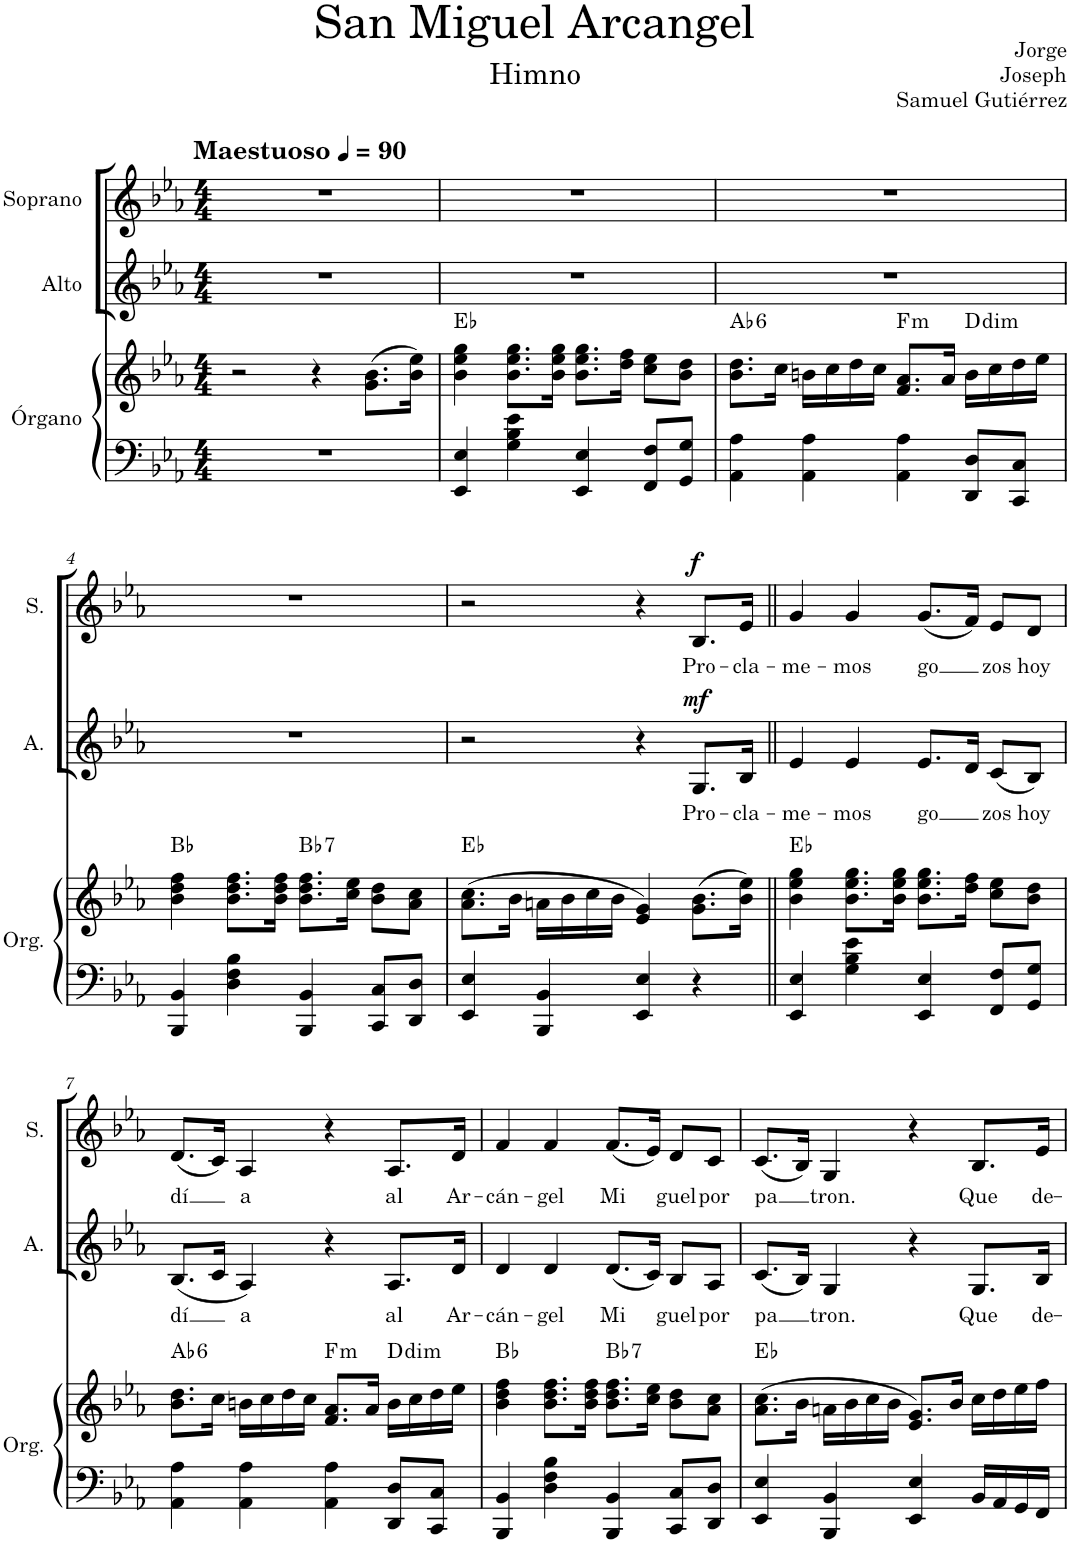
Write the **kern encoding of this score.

**kern	**kern	**harte	**kern	**text	**dynam	**kern	**text	**dynam
*part3	*part3	*part3	*part2	*part2	*part2	*part1	*part1	*part1
*staff4	*staff3	*	*staff2	*staff2	*staff2	*staff1	*staff1	*staff1
*I"Órgano	*	*	*I"Alto	*	*	*I"Soprano	*	*
*	*	*	*I'A.	*	*	*I'S.	*	*
*clefF4	*clefG2	*	*clefG2	*	*	*clefG2	*	*
*k[b-e-a-]	*k[b-e-a-]	*	*k[b-e-a-]	*	*	*k[b-e-a-]	*	*
*M4/4	*M4/4	*	*M4/4	*	*	*M4/4	*	*
*MM90	*MM90	*	*MM90	*	*	*MM90	*	*
=1	=1	=1	=1	=1	=1	=1	=1	=1
!	!	!	!	!	!	!LO:TX:a:B:t=Maestuoso	!	!
1r	2r	.	1r	.	.	1r	.	.
.	4r	.	.	.	.	.	.	.
.	(8.g\ 8.b-\L	.	.	.	.	.	.	.
.	16b-\ 16ee-\Jk)	.	.	.	.	.	.	.
=2	=2	=2	=2	=2	=2	=2	=2	=2
4EE-/ 4E-/	4b-\ 4ee-\ 4gg\	Eb:maj	1r	.	.	1r	.	.
4G\ 4B-\ 4e-\	8.b-\ 8.ee-\ 8.gg\L	.	.	.	.	.	.	.
.	16b-\ 16ee-\ 16gg\Jk	.	.	.	.	.	.	.
4EE-/ 4E-/	8.b-\ 8.ee-\ 8.gg\L	.	.	.	.	.	.	.
.	16dd\ 16ff\Jk	.	.	.	.	.	.	.
8FF/ 8F/L	8cc\ 8ee-\L	.	.	.	.	.	.	.
8GG/ 8G/J	8b-\ 8dd\J	.	.	.	.	.	.	.
=3	=3	=3	=3	=3	=3	=3	=3	=3
!	!	!LO:H:kt=6	!	!	!	!	!	!
4AA-\ 4A-\	8.b-\ 8.dd\L	Ab:maj6	1r	.	.	1r	.	.
.	16cc\Jk	.	.	.	.	.	.	.
4AA-\ 4A-\	16bn\LL	.	.	.	.	.	.	.
.	16cc\	.	.	.	.	.	.	.
.	16dd\	.	.	.	.	.	.	.
.	16cc\JJ	.	.	.	.	.	.	.
!	!	!LO:H:kt=m	!	!	!	!	!	!
4AA-\ 4A-\	8.f/ 8.a-/L	F:min	.	.	.	.	.	.
.	16a-/Jk	.	.	.	.	.	.	.
!	!	!LO:H:kt=dim	!	!	!	!	!	!
8DD/ 8D/L	16b\LL	D:dim	.	.	.	.	.	.
.	16cc\	.	.	.	.	.	.	.
8CC/ 8C/J	16dd\	.	.	.	.	.	.	.
.	16ee-\JJ	.	.	.	.	.	.	.
!!LO:LB:g=z
=4	=4	=4	=4	=4	=4	=4	=4	=4
4BBB-/ 4BB-/	4b-\ 4dd\ 4ff\	Bb:maj	1r	.	.	1r	.	.
4D\ 4F\ 4B-\	8.b-\ 8.dd\ 8.ff\L	.	.	.	.	.	.	.
.	16b-\ 16dd\ 16ff\Jk	.	.	.	.	.	.	.
!	!	!LO:H:kt=7	!	!	!	!	!	!
4BBB-/ 4BB-/	8.b-\ 8.dd\ 8.ff\L	Bb:7	.	.	.	.	.	.
.	16cc\ 16ee-\Jk	.	.	.	.	.	.	.
8CC/ 8C/L	8b-\ 8dd\L	.	.	.	.	.	.	.
8DD/ 8D/J	8a-\ 8cc\J	.	.	.	.	.	.	.
=5	=5	=5	=5	=5	=5	=5	=5	=5
4EE-/ 4E-/	(8.a-\ 8.cc\L	Eb:maj	2r	.	.	2r	.	.
.	16b-\Jk	.	.	.	.	.	.	.
4BBB-/ 4BB-/	16an\LL	.	.	.	.	.	.	.
.	16b-\	.	.	.	.	.	.	.
.	16cc\	.	.	.	.	.	.	.
.	16b-\JJ	.	.	.	.	.	.	.
4EE-/ 4E-/	4e-/ 4g/)	.	4r	.	.	4r	.	.
!	!	!	!	!LO:LY:b	!LO:DY:a	!	!LO:LY:b	!LO:DY:a
4r	(8.g\ 8.b-\L	.	8.G/L	Pro-	mf	8.B-/L	Pro-	f
!	!	!	!	!LO:LY:b	!	!	!LO:LY:b	!
.	16b-\ 16ee-\Jk)	.	16B-/Jk	-cla-	.	16e-/Jk	-cla-	.
=6||	=6||	=6||	=6||	=6||	=6||	=6||	=6||	=6||
!	!	!	!	!LO:LY:b	!	!	!LO:LY:b	!
4EE-/ 4E-/	4b-\ 4ee-\ 4gg\	Eb:maj	4e-/	-me-	.	4g/	-me-	.
!	!	!	!	!LO:LY:b	!	!	!LO:LY:b	!
4G\ 4B-\ 4e-\	8.b-\ 8.ee-\ 8.gg\L	.	4e-/	-mos	.	4g/	-mos	.
.	16b-\ 16ee-\ 16gg\Jk	.	.	.	.	.	.	.
!	!	!	!	!LO:LY:b	!	!	!LO:LY:b	!
4EE-/ 4E-/	8.b-\ 8.ee-\ 8.gg\L	.	8.e-/L	-go	.	(8.g/L	-go	.
.	16dd\ 16ff\Jk	.	16d/Jk	.	.	16f/Jk)	.	.
!	!	!	!	!LO:LY:b	!	!	!LO:LY:b	!
8FF/ 8F/L	8cc\ 8ee-\L	.	(8c/L	zos	.	8e-/L	zos	.
!	!	!	!	!LO:LY:b	!	!	!LO:LY:b	!
8GG/ 8G/J	8b-\ 8dd\J	.	8B-/J)	hoy	.	8d/J	hoy	.
!!LO:LB:g=z
=7	=7	=7	=7	=7	=7	=7	=7	=7
!	!	!LO:H:kt=6	!	!LO:LY:b	!	!	!LO:LY:b	!
4AA-\ 4A-\	8.b-\ 8.dd\L	Ab:maj6	(8.B-/L	dí	.	(8.d/L	dí	.
.	16cc\Jk	.	16c/Jk	.	.	16c/Jk)	.	.
!	!	!	!	!LO:LY:b	!	!	!LO:LY:b	!
4AA-\ 4A-\	16bn\LL	.	4A-/)	a	.	4A-/	a	.
.	16cc\	.	.	.	.	.	.	.
.	16dd\	.	.	.	.	.	.	.
.	16cc\JJ	.	.	.	.	.	.	.
!	!	!LO:H:kt=m	!	!	!	!	!	!
4AA-\ 4A-\	8.f/ 8.a-/L	F:min	4r	.	.	4r	.	.
.	16a-/Jk	.	.	.	.	.	.	.
!	!	!LO:H:kt=dim	!	!LO:LY:b	!	!	!LO:LY:b	!
8DD/ 8D/L	16b\LL	D:dim	8.A-/L	al	.	8.A-/L	al	.
.	16cc\	.	.	.	.	.	.	.
8CC/ 8C/J	16dd\	.	.	.	.	.	.	.
!	!	!	!	!LO:LY:b	!	!	!LO:LY:b	!
.	16ee-\JJ	.	16d/Jk	Ar-	.	16d/Jk	Ar-	.
=8	=8	=8	=8	=8	=8	=8	=8	=8
!	!	!	!	!LO:LY:b	!	!	!LO:LY:b	!
4BBB-/ 4BB-/	4b-\ 4dd\ 4ff\	Bb:maj	4d/	-cán-	.	4f/	-cán-	.
!	!	!	!	!LO:LY:b	!	!	!LO:LY:b	!
4D\ 4F\ 4B-\	8.b-\ 8.dd\ 8.ff\L	.	4d/	-gel	.	4f/	-gel	.
.	16b-\ 16dd\ 16ff\Jk	.	.	.	.	.	.	.
!	!	!LO:H:kt=7	!	!LO:LY:b	!	!	!LO:LY:b	!
4BBB-/ 4BB-/	8.b-\ 8.dd\ 8.ff\L	Bb:7	(8.d/L	Mi	.	(8.f/L	Mi	.
.	16cc\ 16ee-\Jk	.	16c/Jk)	.	.	16e-/Jk)	.	.
!	!	!	!	!LO:LY:b	!	!	!LO:LY:b	!
8CC/ 8C/L	8b-\ 8dd\L	.	8B-/L	-guel	.	8d/L	-guel	.
!	!	!	!	!LO:LY:b	!	!	!LO:LY:b	!
8DD/ 8D/J	8a-\ 8cc\J	.	8A-/J	por	.	8c/J	por	.
=9	=9	=9	=9	=9	=9	=9	=9	=9
!	!	!	!	!LO:LY:b	!	!	!LO:LY:b	!
4EE-/ 4E-/	(8.a-\ 8.cc\L	Eb:maj	(8.c/L	pa	.	(8.c/L	pa	.
.	16b-\Jk	.	16B-/Jk)	.	.	16B-/Jk)	.	.
!	!	!	!	!LO:LY:b	!	!	!LO:LY:b	!
4BBB-/ 4BB-/	16an\LL	.	4G/	tron.	.	4G/	tron.	.
.	16b-\	.	.	.	.	.	.	.
.	16cc\	.	.	.	.	.	.	.
.	16b-\JJ	.	.	.	.	.	.	.
4EE-/ 4E-/	8.e-/ 8.g/L)	.	4r	.	.	4r	.	.
.	16b-/Jk	.	.	.	.	.	.	.
!	!	!	!	!LO:LY:b	!	!	!LO:LY:b	!
16BB-/LL	16cc\LL	.	8.G/L	Que	.	8.B-/L	Que	.
16AA-/	16dd\	.	.	.	.	.	.	.
16GG/	16ee-\	.	.	.	.	.	.	.
!	!	!	!	!LO:LY:b	!	!	!LO:LY:b	!
16FF/JJ	16ff\JJ	.	16B-/Jk	de-	.	16e-/Jk	de-	.
=	=	=	=	=	=	=	=	=
*-	*-	*-	*-	*-	*-	*-	*-	*-
